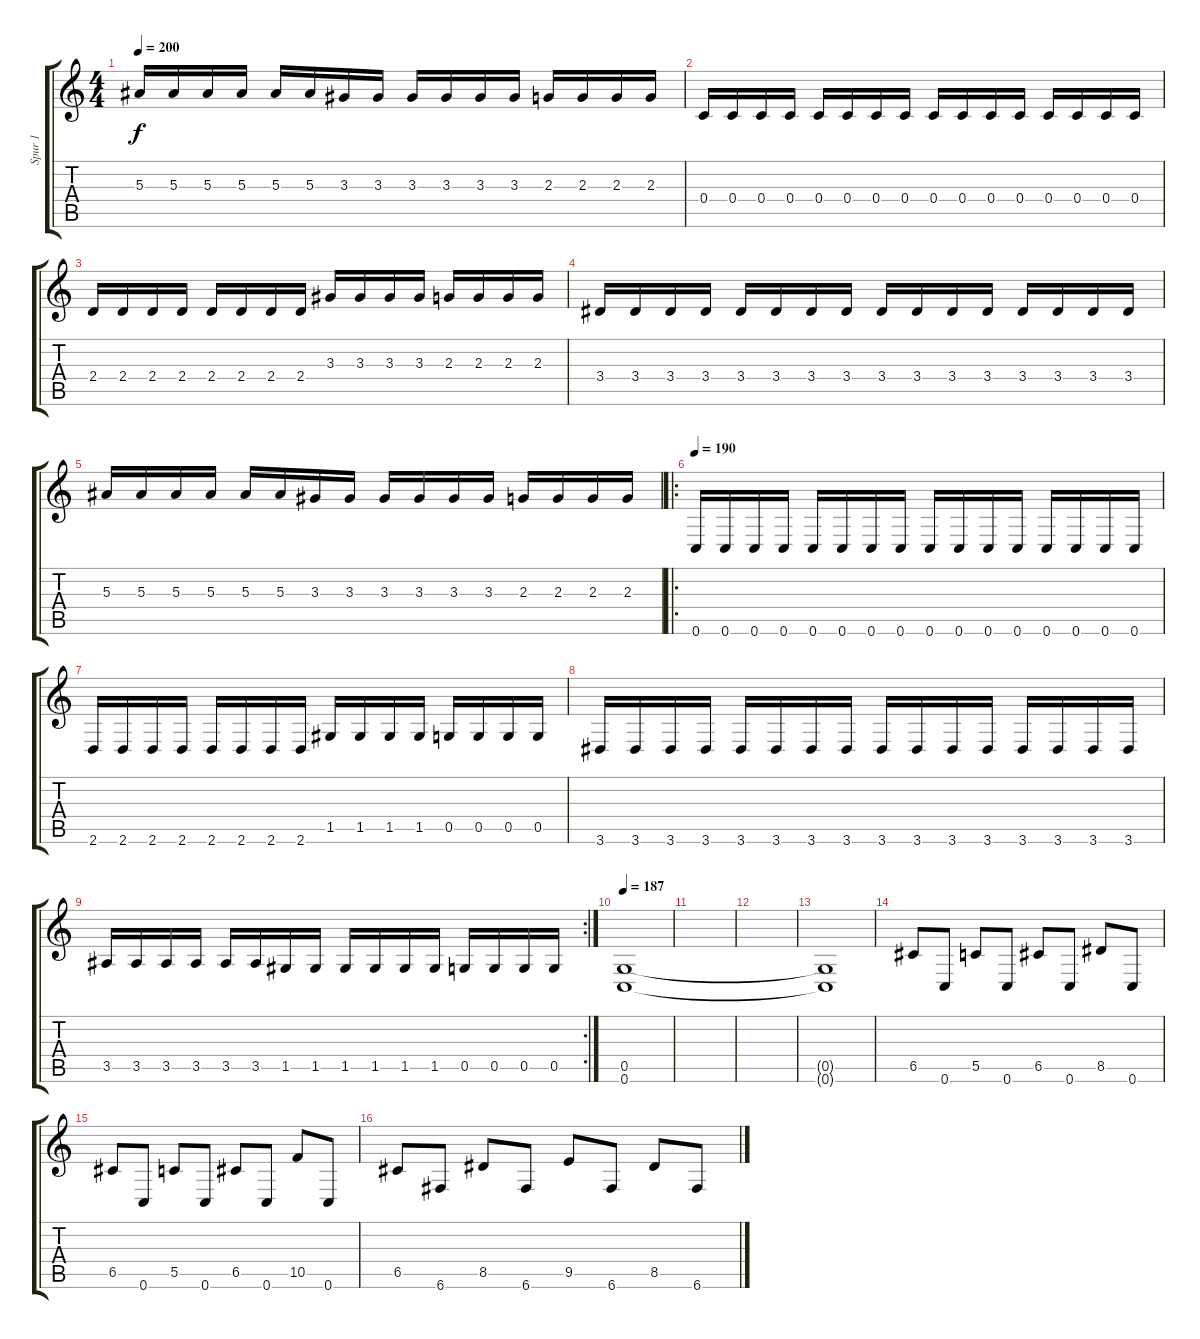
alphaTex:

\track ("Spur 1" "Spur 1") {instrument distortionguitar}
\staff {score tabs}
\tuning (D4 A3 F3 C3 G2 C2) {hide}
\ts (4 4)
\tempo 200
\clef g2
\ks c
5.3.16{dy f} 5.3.16 5.3.16 5.3.16 5.3.16 5.3.16 3.3.16 3.3.16 3.3.16 3.3.16 3.3.16 3.3.16 2.3.16 2.3.16 2.3.16 2.3.16 |
0.4.16 0.4.16 0.4.16 0.4.16 0.4.16 0.4.16 0.4.16 0.4.16 0.4.16 0.4.16 0.4.16 0.4.16 0.4.16 0.4.16 0.4.16 0.4.16 |
2.4.16 2.4.16 2.4.16 2.4.16 2.4.16 2.4.16 2.4.16 2.4.16 3.3.16 3.3.16 3.3.16 3.3.16 2.3.16 2.3.16 2.3.16 2.3.16 |
3.4.16 3.4.16 3.4.16 3.4.16 3.4.16 3.4.16 3.4.16 3.4.16 3.4.16 3.4.16 3.4.16 3.4.16 3.4.16 3.4.16 3.4.16 3.4.16 |
5.3.16 5.3.16 5.3.16 5.3.16 5.3.16 5.3.16 3.3.16 3.3.16 3.3.16 3.3.16 3.3.16 3.3.16 2.3.16 2.3.16 2.3.16 2.3.16 |
\ro
\tempo 190
0.6.16 0.6.16 0.6.16 0.6.16 0.6.16 0.6.16 0.6.16 0.6.16 0.6.16 0.6.16 0.6.16 0.6.16 0.6.16 0.6.16 0.6.16 0.6.16 |
2.6.16 2.6.16 2.6.16 2.6.16 2.6.16 2.6.16 2.6.16 2.6.16 1.5.16 1.5.16 1.5.16 1.5.16 0.5.16 0.5.16 0.5.16 0.5.16 |
3.6.16 3.6.16 3.6.16 3.6.16 3.6.16 3.6.16 3.6.16 3.6.16 3.6.16 3.6.16 3.6.16 3.6.16 3.6.16 3.6.16 3.6.16 3.6.16 |
\rc 2
3.5.16 3.5.16 3.5.16 3.5.16 3.5.16 3.5.16 1.5.16 1.5.16 1.5.16 1.5.16 1.5.16 1.5.16 0.5.16 0.5.16 0.5.16 0.5.16 |
\tempo 187
(0.5 0.6).1 |
|
|
(0.5{t} 0.6{t}).1 |
6.5.8 0.6.8 5.5.8 0.6.8 6.5.8 0.6.8 8.5.8 0.6.8 |
6.5.8 0.6.8 5.5.8 0.6.8 6.5.8 0.6.8 10.5.8 0.6.8 |
6.5.8 6.6.8 8.5.8 6.6.8 9.5.8 6.6.8 8.5.8 6.6.8
